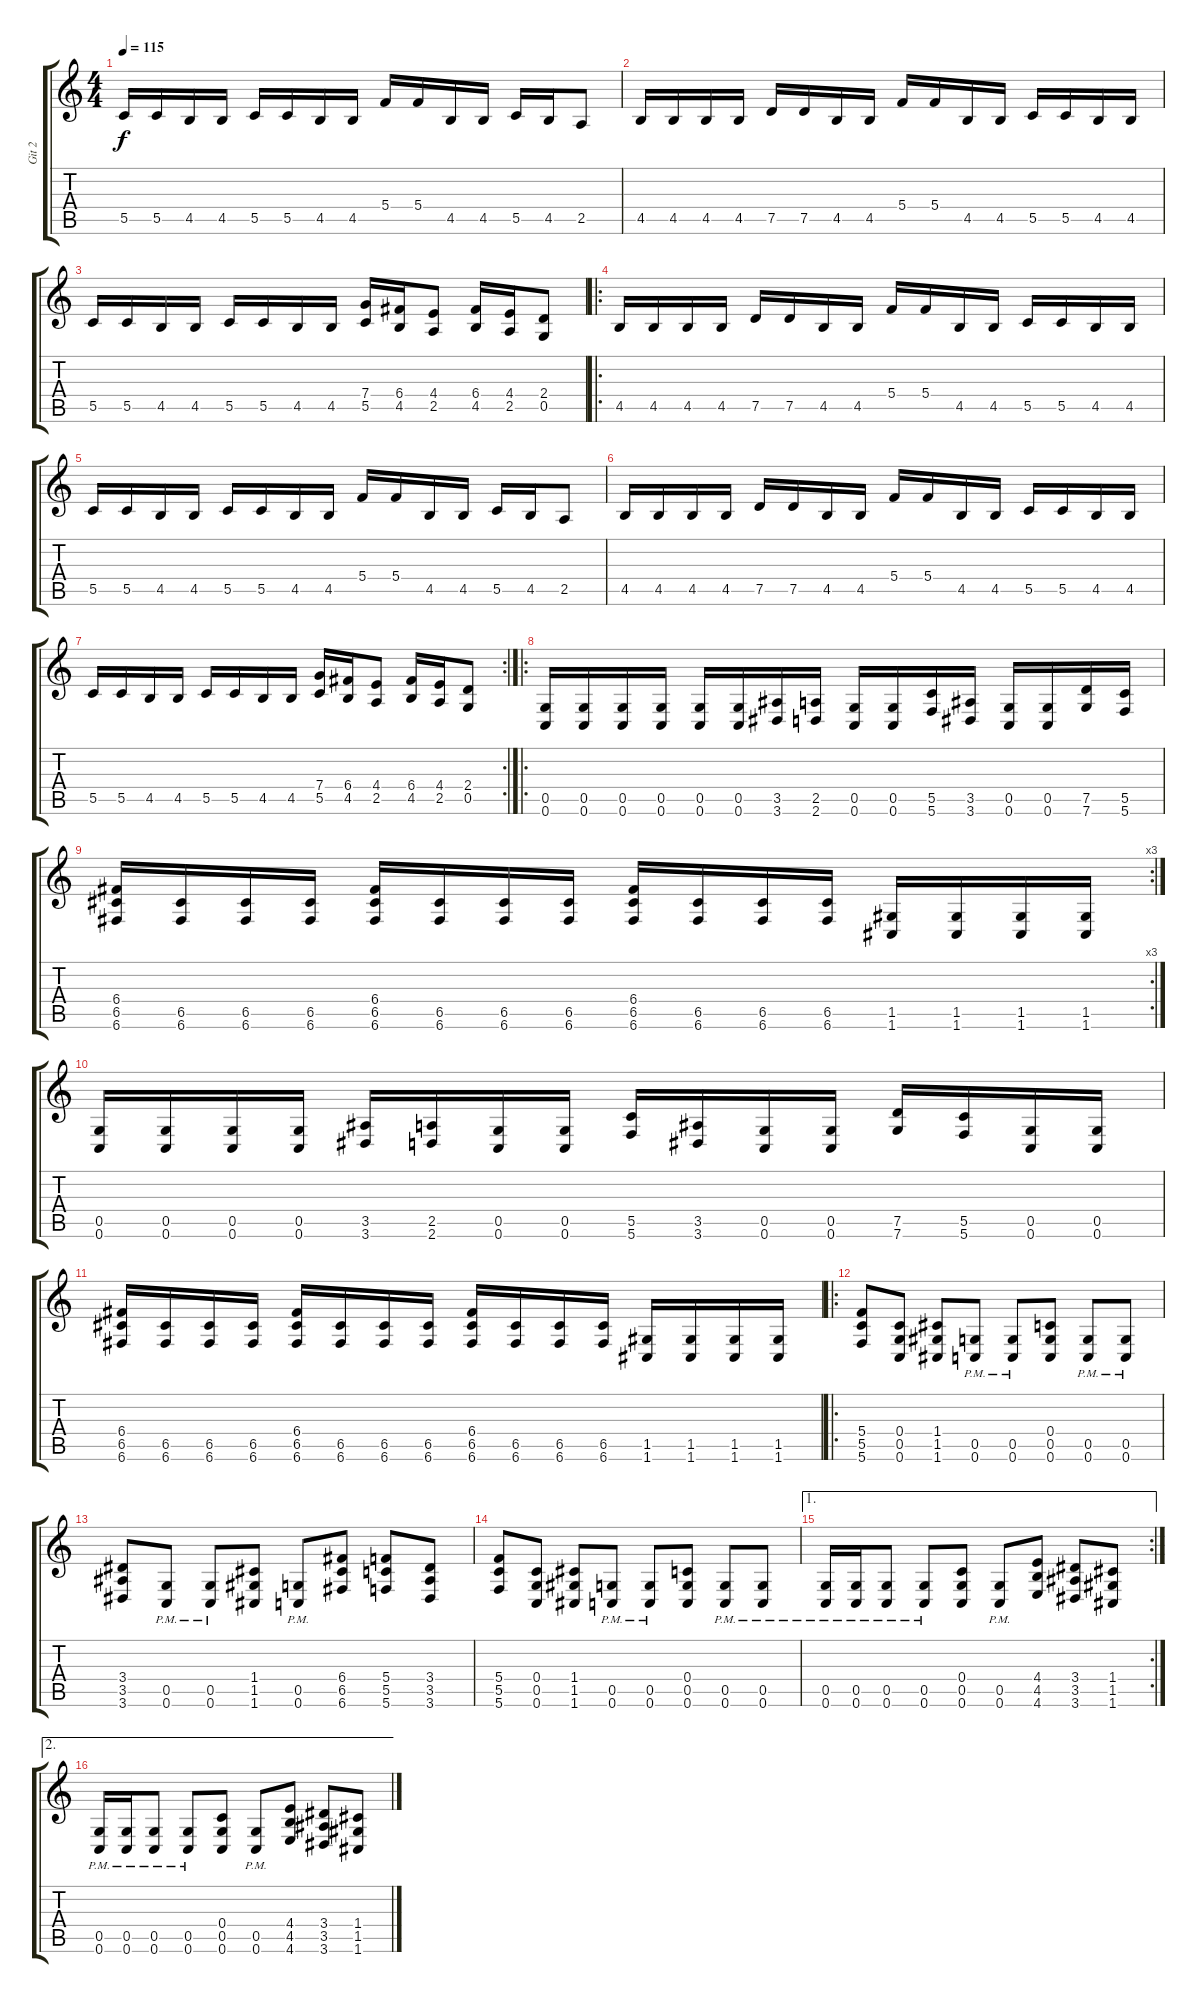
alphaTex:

\track ("Git 2" "Git 2") {instrument distortionguitar}
\staff {score tabs}
\tuning (D4 A3 F3 C3 G2 C2) {hide}
\ts (4 4)
\tempo 115
\clef g2
\ks c
5.5.16{dy f} 5.5.16 4.5.16 4.5.16 5.5.16 5.5.16 4.5.16 4.5.16 5.4.16 5.4.16 4.5.16 4.5.16 5.5.16 4.5.16 2.5.8 |
4.5.16 4.5.16 4.5.16 4.5.16 7.5.16 7.5.16 4.5.16 4.5.16 5.4.16 5.4.16 4.5.16 4.5.16 5.5.16 5.5.16 4.5.16 4.5.16 |
5.5.16 5.5.16 4.5.16 4.5.16 5.5.16 5.5.16 4.5.16 4.5.16 (7.4 5.5).16 (6.4 4.5).16 (4.4 2.5).8 (6.4 4.5).16 (4.4 2.5).16 (2.4 0.5).8 |
\ro
4.5.16 4.5.16 4.5.16 4.5.16 7.5.16 7.5.16 4.5.16 4.5.16 5.4.16 5.4.16 4.5.16 4.5.16 5.5.16 5.5.16 4.5.16 4.5.16 |
5.5.16 5.5.16 4.5.16 4.5.16 5.5.16 5.5.16 4.5.16 4.5.16 5.4.16 5.4.16 4.5.16 4.5.16 5.5.16 4.5.16 2.5.8 |
4.5.16 4.5.16 4.5.16 4.5.16 7.5.16 7.5.16 4.5.16 4.5.16 5.4.16 5.4.16 4.5.16 4.5.16 5.5.16 5.5.16 4.5.16 4.5.16 |
\rc 2
5.5.16 5.5.16 4.5.16 4.5.16 5.5.16 5.5.16 4.5.16 4.5.16 (7.4 5.5).16 (6.4 4.5).16 (4.4 2.5).8 (6.4 4.5).16 (4.4 2.5).16 (2.4 0.5).8 |
\ro
(0.5 0.6).16 (0.5 0.6).16 (0.5 0.6).16 (0.5 0.6).16 (0.5 0.6).16 (0.5 0.6).16 (3.5 3.6).16 (2.5 2.6).16 (0.5 0.6).16 (0.5 0.6).16 (5.5 5.6).16 (3.5 3.6).16 (0.5 0.6).16 (0.5 0.6).16 (7.5 7.6).16 (5.5 5.6).16 |
\rc 3
(6.4 6.5 6.6).16 (6.5 6.6).16 (6.5 6.6).16 (6.5 6.6).16 (6.4 6.5 6.6).16 (6.5 6.6).16 (6.5 6.6).16 (6.5 6.6).16 (6.4 6.5 6.6).16 (6.5 6.6).16 (6.5 6.6).16 (6.5 6.6).16 (1.5 1.6).16 (1.5 1.6).16 (1.5 1.6).16 (1.5 1.6).16 |
(0.5 0.6).16 (0.5 0.6).16 (0.5 0.6).16 (0.5 0.6).16 (3.5 3.6).16 (2.5 2.6).16 (0.5 0.6).16 (0.5 0.6).16 (5.5 5.6).16 (3.5 3.6).16 (0.5 0.6).16 (0.5 0.6).16 (7.5 7.6).16 (5.5 5.6).16 (0.5 0.6).16 (0.5 0.6).16 |
(6.4 6.5 6.6).16 (6.5 6.6).16 (6.5 6.6).16 (6.5 6.6).16 (6.4 6.5 6.6).16 (6.5 6.6).16 (6.5 6.6).16 (6.5 6.6).16 (6.4 6.5 6.6).16 (6.5 6.6).16 (6.5 6.6).16 (6.5 6.6).16 (1.5 1.6).16 (1.5 1.6).16 (1.5 1.6).16 (1.5 1.6).16 |
\ro
(5.4 5.5 5.6).8 (0.4 0.5 0.6).8 (1.4 1.5 1.6).8 (0.5{pm} 0.6{pm}).8 (0.5{pm} 0.6{pm}).8 (0.4 0.5 0.6).8 (0.5{pm} 0.6{pm}).8 (0.5{pm} 0.6{pm}).8 |
(3.4 3.5 3.6).8 (0.5{pm} 0.6{pm}).8 (0.5{pm} 0.6{pm}).8 (1.4 1.5 1.6).8 (0.5{pm} 0.6{pm}).8 (6.4 6.5 6.6).8 (5.4 5.5 5.6).8 (3.4 3.5 3.6).8 |
(5.4 5.5 5.6).8 (0.4 0.5 0.6).8 (1.4 1.5 1.6).8 (0.5{pm} 0.6{pm}).8 (0.5{pm} 0.6{pm}).8 (0.4 0.5 0.6).8 (0.5{pm} 0.6{pm}).8 (0.5{pm} 0.6{pm}).8 |
\ae 1
\rc 2
(0.5{pm} 0.6{pm}).16 (0.5{pm} 0.6{pm}).16 (0.5{pm} 0.6{pm}).8 (0.5{pm} 0.6{pm}).8 (0.4 0.5 0.6).8 (0.5{pm} 0.6{pm}).8 (4.4 4.5 4.6).8 (3.4 3.5 3.6).8 (1.4 1.5 1.6).8 |
\ae 2
(0.5{pm} 0.6{pm}).16 (0.5{pm} 0.6{pm}).16 (0.5{pm} 0.6{pm}).8 (0.5{pm} 0.6{pm}).8 (0.4 0.5 0.6).8 (0.5{pm} 0.6{pm}).8 (4.4 4.5 4.6).8 (3.4 3.5 3.6).8 (1.4 1.5 1.6).8
